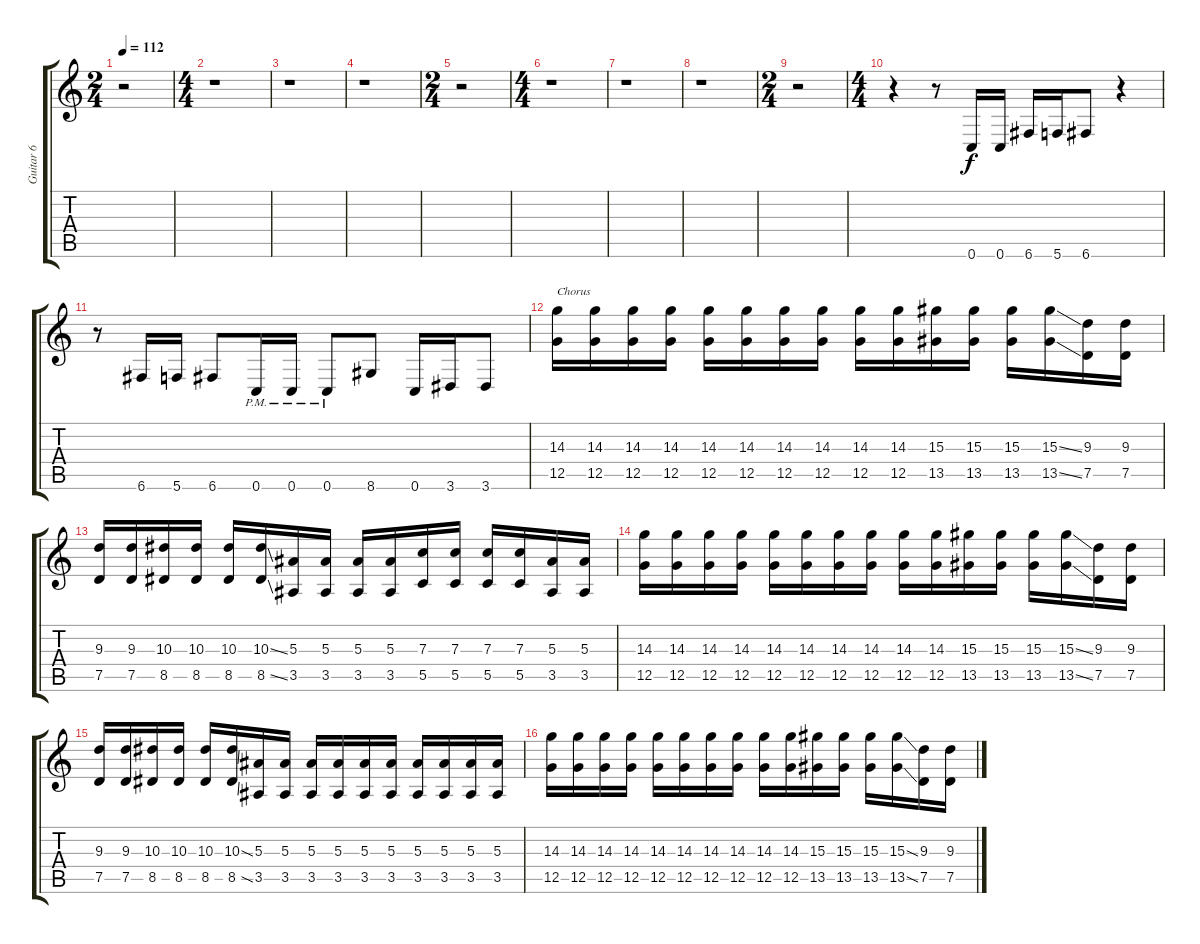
\track ("Guitar 6" "Guitar 6") {instrument distortionguitar}
\staff {score tabs}
\tuning (D4 A3 F3 C3 G2 C2) {hide}
\ts (2 4)
\tempo 112
\clef g2
\ks c
r.2{dy f} |
\ts (4 4)
r.1 |
r.1 |
r.1 |
\ts (2 4)
r.2 |
\ts (4 4)
r.1 |
r.1 |
r.1 |
\ts (2 4)
r.2 |
\ts (4 4)
r.4 r.8 0.6.16 0.6.16 6.6.16 5.6.16 6.6.8 r.4 |
r.8 6.6.16 5.6.16 6.6.8 0.6{pm}.16 0.6{pm}.16 0.6{pm}.8 8.6.8 0.6.16 3.6.16 3.6.8 |
(14.3 12.5).16{txt "Chorus"} (14.3 12.5).16 (14.3 12.5).16 (14.3 12.5).16 (14.3 12.5).16 (14.3 12.5).16 (14.3 12.5).16 (14.3 12.5).16 (14.3 12.5).16 (14.3 12.5).16 (15.3 13.5).16 (15.3 13.5).16 (15.3 13.5).16 (15.3{ss} 13.5{ss}).16 (9.3 7.5).16 (9.3 7.5).16 |
(9.3 7.5).16 (9.3 7.5).16 (10.3 8.5).16 (10.3 8.5).16 (10.3 8.5).16 (10.3{ss} 8.5{ss}).16 (5.3 3.5).16 (5.3 3.5).16 (5.3 3.5).16 (5.3 3.5).16 (7.3 5.5).16 (7.3 5.5).16 (7.3 5.5).16 (7.3 5.5).16 (5.3 3.5).16 (5.3 3.5).16 |
(14.3 12.5).16 (14.3 12.5).16 (14.3 12.5).16 (14.3 12.5).16 (14.3 12.5).16 (14.3 12.5).16 (14.3 12.5).16 (14.3 12.5).16 (14.3 12.5).16 (14.3 12.5).16 (15.3 13.5).16 (15.3 13.5).16 (15.3 13.5).16 (15.3{ss} 13.5{ss}).16 (9.3 7.5).16 (9.3 7.5).16 |
(9.3 7.5).16 (9.3 7.5).16 (10.3 8.5).16 (10.3 8.5).16 (10.3 8.5).16 (10.3{ss} 8.5{ss}).16 (5.3 3.5).16 (5.3 3.5).16 (5.3 3.5).16 (5.3 3.5).16 (5.3 3.5).16 (5.3 3.5).16 (5.3 3.5).16 (5.3 3.5).16 (5.3 3.5).16 (5.3 3.5).16 |
(14.3 12.5).16 (14.3 12.5).16 (14.3 12.5).16 (14.3 12.5).16 (14.3 12.5).16 (14.3 12.5).16 (14.3 12.5).16 (14.3 12.5).16 (14.3 12.5).16 (14.3 12.5).16 (15.3 13.5).16 (15.3 13.5).16 (15.3 13.5).16 (15.3{ss} 13.5{ss}).16 (9.3 7.5).16 (9.3 7.5).16
